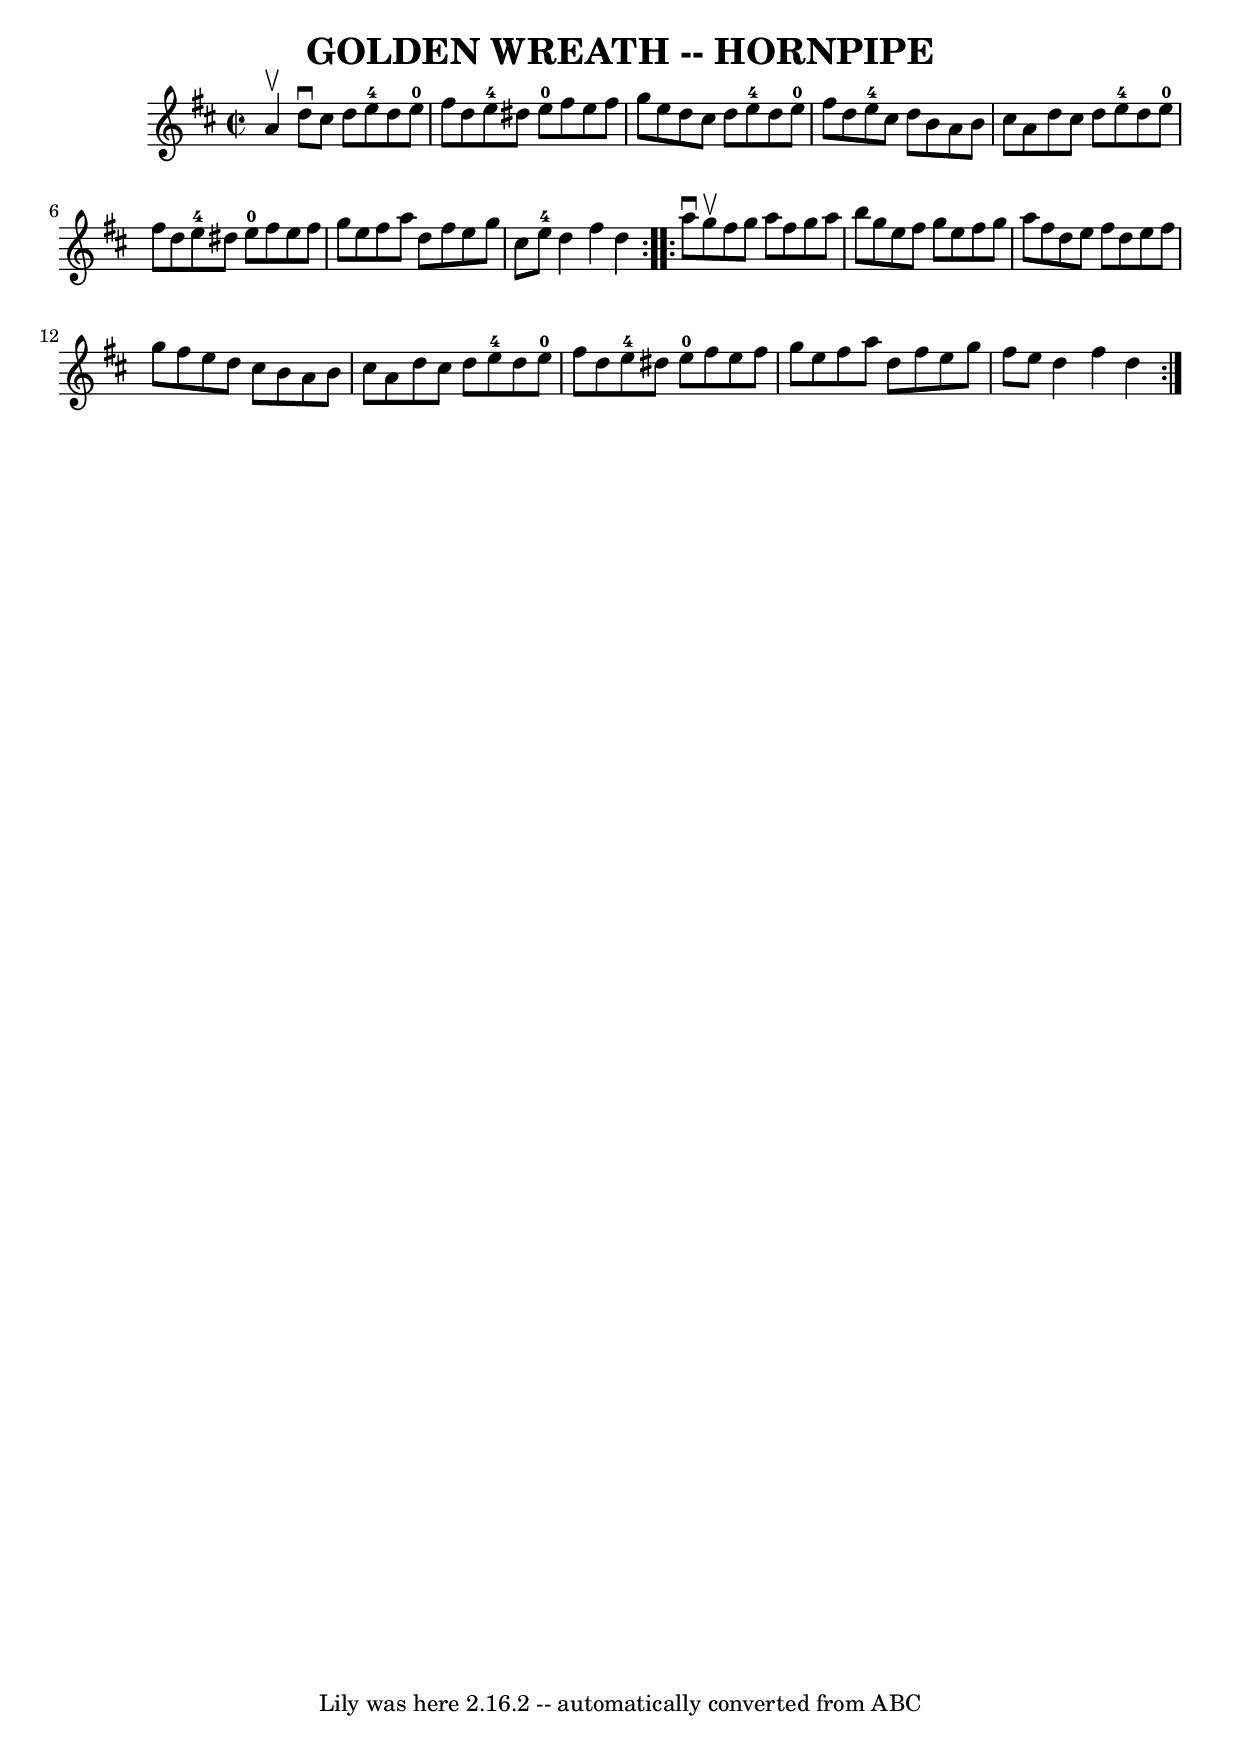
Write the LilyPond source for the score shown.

\version "2.16.2"
\include "Mammoth.ily"
\header {
  %% book = "Ryan's Mammoth Collection of Fiddle Tunes"
  crossRefNumber = "1"
  footnotes = ""
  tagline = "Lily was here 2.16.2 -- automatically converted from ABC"
  title = "GOLDEN WREATH -- HORNPIPE"

}
voicedefault =  {



  \repeat volta 2 {

    \override Staff.TimeSignature #'style = #'C
    \time 2/2 
    \key d \major
 a'4^\upbow       |
    d''8^\downbow cis''8 
    d''8 e''8-4 d''8 e''8-0 fis''8 d''8    |
    e''8 
    -4 dis''8 e''8-0 fis''8 e''8 fis''8 g''8 e''8    
    |
    d''8 cis''8 d''8 e''8-4 d''8 e''8-0 fis''8    
    d''8    |
    e''8-4 cis''8 d''8 b'8 a'8 b'8 cis''8  
    a'8    |
    |
    d''8 cis''8 d''8 e''8-4 d''8    
    e''8-0 fis''8 d''8    |
    e''8-4 dis''8 e''8-0   
    fis''8 e''8 fis''8 g''8 e''8    |
    fis''8 a''8 d''8   
    fis''8 e''8 g''8 cis''8 e''8-4   |
    d''4 fis''4    
    d''4    
  }     
  \repeat volta 2 {
    a''8^\downbow g''8^\upbow       |
    
    fis''8 g''8 a''8 fis''8 g''8 a''8 b''8 g''8    |
    
    e''8 fis''8 g''8 e''8 fis''8 g''8 a''8 fis''8    |
    
    d''8 e''8 fis''8 d''8 e''8 fis''8 g''8 fis''8    |
    
    e''8 d''8 cis''8 b'8 a'8 b'8 cis''8 a'8    |
    
    |
    d''8 cis''8 d''8 e''8-4 d''8 e''8-0 fis''8    
    d''8    |
    e''8-4 dis''8 e''8-0 fis''8 e''8 fis''8 
    g''8 e''8    |
    fis''8 a''8 d''8 fis''8 e''8 g''8  
    fis''8 e''8    |
    d''4 fis''4 d''4    
  }   

}

\score{
  <<

    \context Staff="default"
    {
      \voicedefault 
      
    }

  >>
  \layout {
    
  }
  \midi {
  }

}
